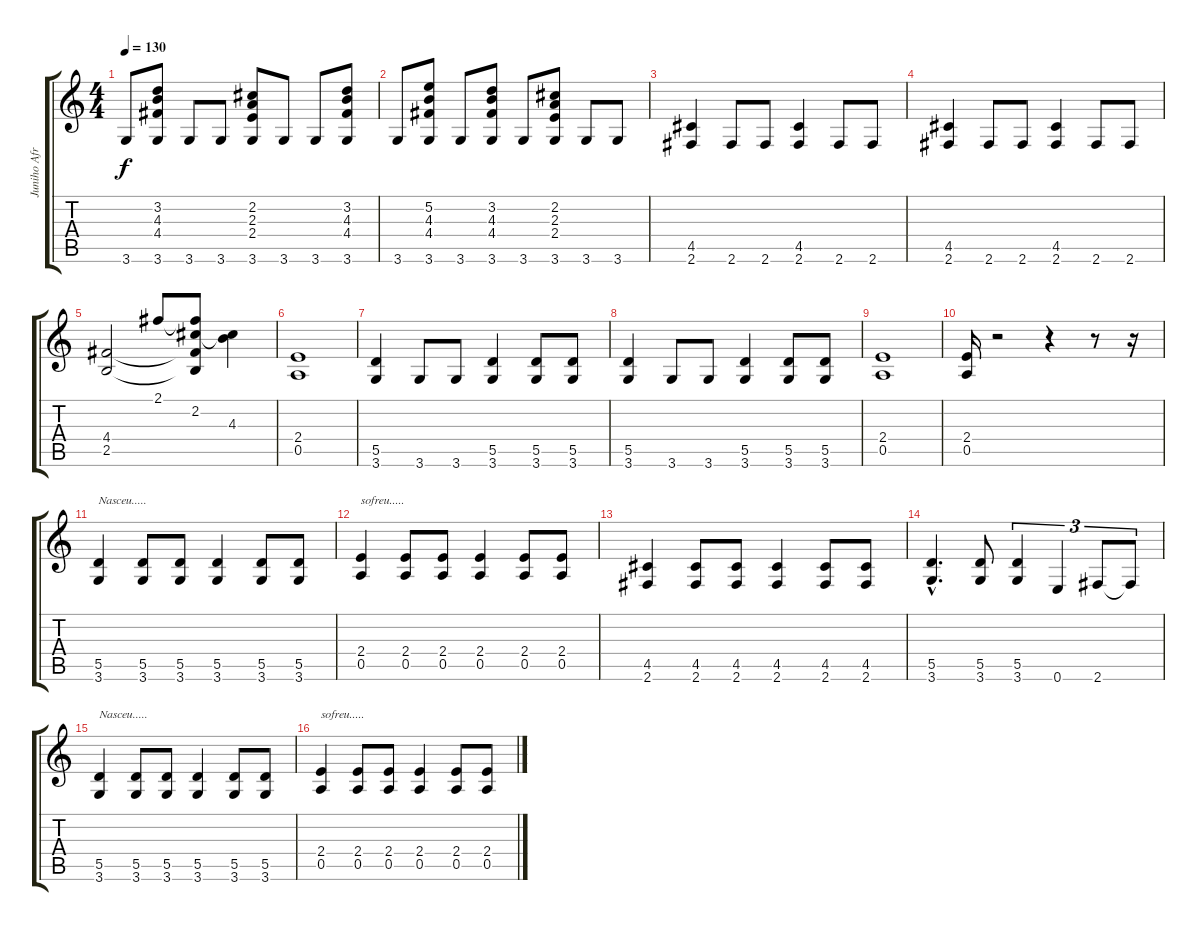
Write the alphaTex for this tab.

\track ("Juniho Afran " "Juniho Afr") {instrument distortionguitar}
\staff {score tabs}
\tuning (E4 B3 G3 D3 A2 E2) {hide}
\ts (4 4)
\tempo 130
\clef g2
\ks c
3.6.8{dy f} (3.2 4.3 4.4 3.6).8 3.6.8 3.6.8 (2.2 2.3 2.4 3.6).8 3.6.8 3.6.8 (3.2 4.3 4.4 3.6).8 |
3.6.8 (5.2 4.3 4.4 3.6).8 3.6.8 (3.2 4.3 4.4 3.6).8 3.6.8 (2.2 2.3 2.4 3.6).8 3.6.8 3.6.8 |
(4.5 2.6).4 2.6.8 2.6.8 (4.5 2.6).4 2.6.8 2.6.8 |
(4.5 2.6).4 2.6.8 2.6.8 (4.5 2.6).4 2.6.8 2.6.8 |
(4.4 2.5).2 2.1.8 (2.1{t} 2.2 4.4{t} 2.5{t}).8 (2.2{t} 4.3).4 |
(2.4 0.5).1 |
(5.5 3.6).4 3.6.8 3.6.8 (5.5 3.6).4 (5.5 3.6).8 (5.5 3.6).8 |
(5.5 3.6).4 3.6.8 3.6.8 (5.5 3.6).4 (5.5 3.6).8 (5.5 3.6).8 |
(2.4 0.5).1 |
(2.4 0.5).16 r.2 r.4 r.8 r.16 |
(5.5 3.6).4{txt "Nasceu....."} (5.5 3.6).8 (5.5 3.6).8 (5.5 3.6).4 (5.5 3.6).8 (5.5 3.6).8 |
(2.4 0.5).4{txt "sofreu....."} (2.4 0.5).8 (2.4 0.5).8 (2.4 0.5).4 (2.4 0.5).8 (2.4 0.5).8 |
(4.5 2.6).4 (4.5 2.6).8 (4.5 2.6).8 (4.5 2.6).4 (4.5 2.6).8 (4.5 2.6).8 |
(5.5{hac} 3.6{hac}).4{d} (5.5 3.6).8 (5.5 3.6).4{tu (3 2)} 0.6.4{tu (3 2)} 2.6.8{tu (3 2)} 2.6{t}.8{tu (3 2)} |
(5.5 3.6).4{txt "Nasceu....."} (5.5 3.6).8 (5.5 3.6).8 (5.5 3.6).4 (5.5 3.6).8 (5.5 3.6).8 |
(2.4 0.5).4{txt "sofreu....."} (2.4 0.5).8 (2.4 0.5).8 (2.4 0.5).4 (2.4 0.5).8 (2.4 0.5).8
